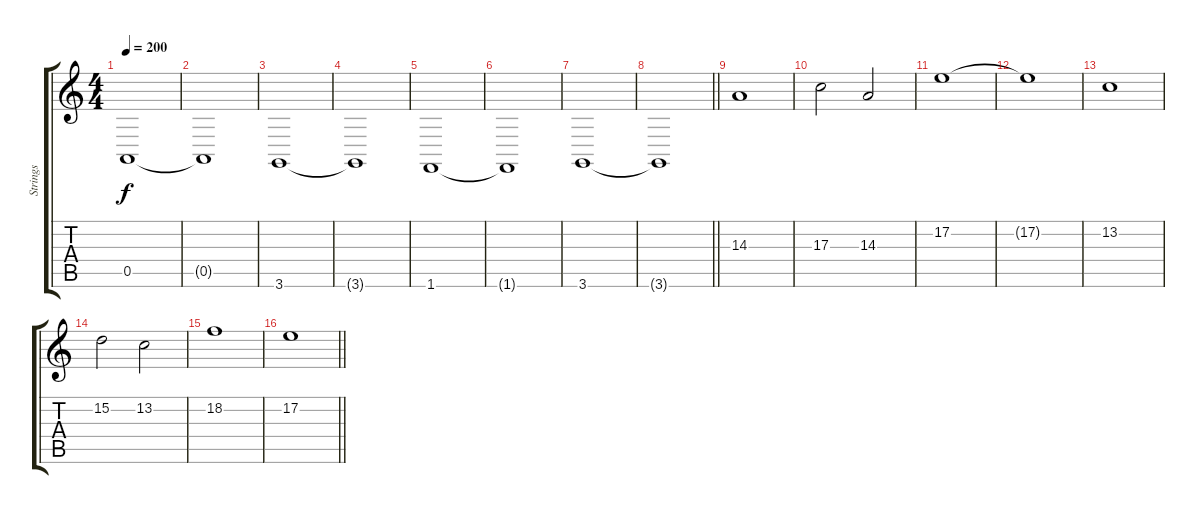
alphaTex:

\track ("Strings" "Strings") {instrument stringensemble1}
\staff {score tabs}
\tuning (E4 B3 G3 D3 A2 E2) {hide}
\ts (4 4)
\section ("" "")
\tempo 200
\clef g2
\ks c
0.5.1{dy f volume 16 instrument synthstrings1} |
0.5{t}.1 |
3.6.1 |
3.6{t}.1 |
1.6.1 |
1.6{t}.1 |
3.6.1 |
\barLineRight lightlight
3.6{t}.1 |
\section ("" "")
14.3.1{volume 10 instrument whistle} |
17.3.2 14.3.2 |
17.2.1 |
17.2{t}.1 |
13.2.1 |
15.2.2 13.2.2 |
18.2.1 |
\barLineRight lightlight
17.2.1
